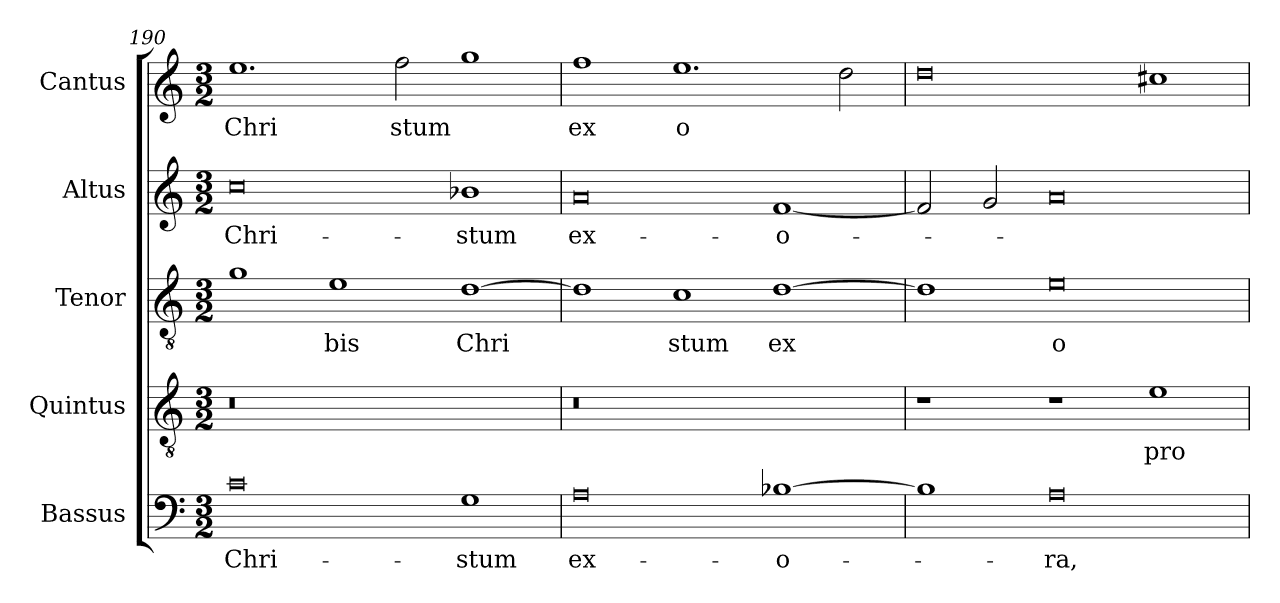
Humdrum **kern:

**kern	**text	**kern	**text	**kern	**text	**kern	**text	**kern	**text
*part5	*part5	*part4	*part4	*part3	*part3	*part2	*part2	*part1	*part1
*staff5	*staff5	*staff4	*staff4	*staff3	*staff3	*staff2	*staff2	*staff1	*staff1
*I"Bassus	*	*I"Quintus	*	*I"Tenor	*	*I"Altus	*	*I"Cantus	*
*clefF4	*	*clefGv2	*	*clefGv2	*	*clefG2	*	*clefG2	*
*	*	*	*	*	*	*k[]	*	*	*
*	*	*	*	*	*	*C:	*	*	*
*M3/2	*	*M3/2	*	*M3/2	*	*M3/2	*	*M3/2	*
=190	=190	=190	=190	=190	=190	=190	=190	=190	=190
!	!LO:LY:b:cj	!	!	!	!	!	!LO:LY:b:cj	!	!LO:LY:b
0c	Chri-	0.r	.	1g	.	0cc	Chri-	1.ee	Chri
!	!	!	!	!	!LO:LY:b:cj	!	!	!	!
.	.	.	.	1e	bis	.	.	.	.
!	!	!	!	!	!	!	!	!	!LO:LY:b
.	.	.	.	.	.	.	.	2ff\	stum
!	!LO:LY:b:cj	!	!	!	!LO:LY:b	!	!LO:LY:b:cj	!	!
1G	-stum	.	.	[>1d	Chri	1b-X	-stum	1gg	.
=191	=191	=191	=191	=191	=191	=191	=191	=191	=191
!	!LO:LY:b:cj	!	!	!	!	!	!LO:LY:b:cj	!	!LO:LY:b:cj
0A	ex-	0.r	.	1d]	.	0a	ex-	1ff	ex
!	!	!	!	!	!LO:LY:b:cj	!	!	!	!LO:LY:b:rj
.	.	.	.	1c	stum	.	.	1.ee	o
!	!LO:LY:b:rj	!	!	!	!LO:LY:b:cj	!	!LO:LY:b:rj	!	!
[>1B-X	-o-	.	.	[>1d	ex	[<1f	-o-	.	.
.	.	.	.	.	.	.	.	2dd\	.
=192	=192	=192	=192	=192	=192	=192	=192	=192	=192
1B-]	.	1r	.	1d]	.	2f/]	.	0dd	.
.	.	.	.	.	.	2g/	.	.	.
!	!LO:LY:b:cj	!	!	!	!LO:LY:b:cj	!	!	!	!
0A	-ra,	1r	.	0e	o	0a	.	.	.
!	!	!	!LO:LY:b:cj	!	!	!	!	!	!
.	.	1e	pro	.	.	.	.	1cc#	.
=	=	=	=	=	=	=	=	=	=
*-	*-	*-	*-	*-	*-	*-	*-	*-	*-
